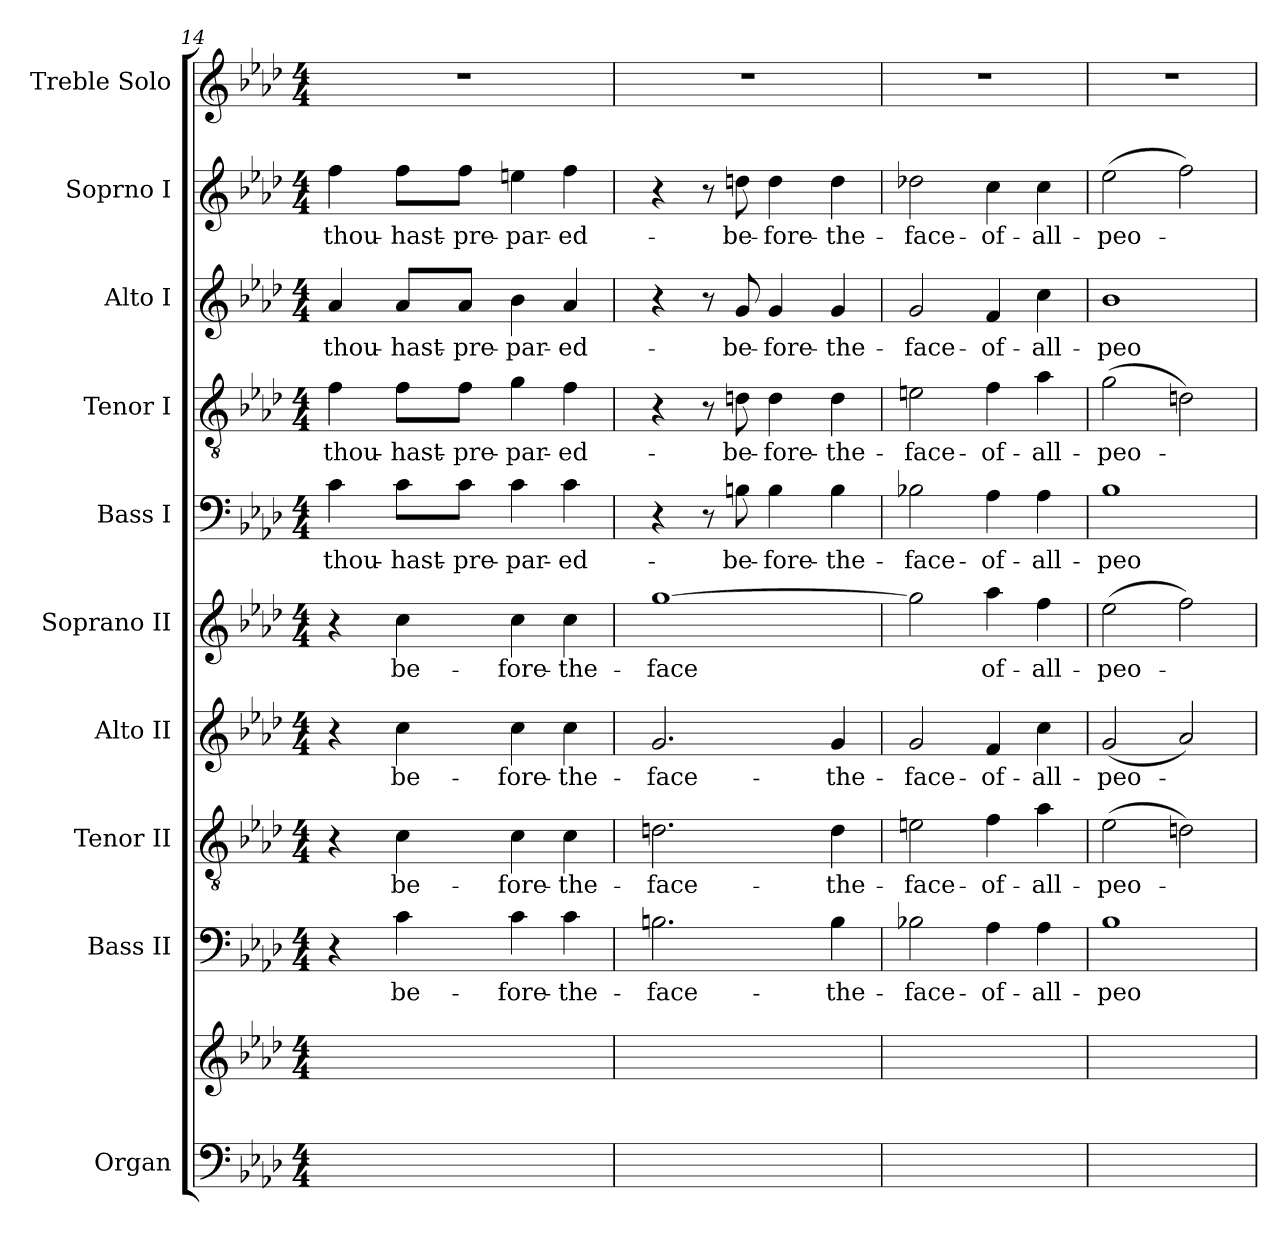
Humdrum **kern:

**kern	**kern	**kern	**text	**kern	**text	**kern	**text	**kern	**text	**kern	**text	**kern	**text	**kern	**text	**kern	**text	**kern
*part10	*part10	*part9	*part9	*part8	*part8	*part7	*part7	*part6	*part6	*part5	*part5	*part4	*part4	*part3	*part3	*part2	*part2	*part1
*staff11	*staff10	*staff9	*staff9	*staff8	*staff8	*staff7	*staff7	*staff6	*staff6	*staff5	*staff5	*staff4	*staff4	*staff3	*staff3	*staff2	*staff2	*staff1
*I"Organ	*	*I"Bass II	*	*I"Tenor II	*	*I"Alto II	*	*I"Soprano II	*	*I"Bass I	*	*I"Tenor I	*	*I"Alto I	*	*I"Soprno I	*	*I"Treble Solo
*I'Org.	*	*	*	*	*	*	*	*	*	*	*	*	*	*	*	*	*	*I'Tr. So.
*clefF4	*clefG2	*clefF4	*	*clefGv2	*	*clefG2	*	*clefG2	*	*clefF4	*	*clefGv2	*	*clefG2	*	*clefG2	*	*clefG2
*k[b-e-a-d-]	*k[b-e-a-d-]	*k[b-e-a-d-]	*	*k[b-e-a-d-]	*	*k[b-e-a-d-]	*	*k[b-e-a-d-]	*	*k[b-e-a-d-]	*	*k[b-e-a-d-]	*	*k[b-e-a-d-]	*	*k[b-e-a-d-]	*	*k[b-e-a-d-]
*A-:	*A-:	*A-:	*	*A-:	*	*A-:	*	*A-:	*	*A-:	*	*A-:	*	*A-:	*	*A-:	*	*A-:
*M4/4	*M4/4	*M4/4	*	*M4/4	*	*M4/4	*	*M4/4	*	*M4/4	*	*M4/4	*	*M4/4	*	*M4/4	*	*M4/4
=14	=14	=14	=14	=14	=14	=14	=14	=14	=14	=14	=14	=14	=14	=14	=14	=14	=14	=14
!	!	!	!	!	!	!	!	!	!	!	!LO:LY:b:color=#000000	!	!	!	!	!	!	!
!	!	!	!	!	!	!	!	!	!	!	!	!	!LO:LY:b:color=#000000	!	!	!	!	!
!	!	!	!	!	!	!	!	!	!	!	!	!	!	!	!LO:LY:b:color=#000000	!	!	!
!	!	!	!	!	!	!	!	!	!	!	!	!	!	!	!	!	!LO:LY:b:color=#000000	!
1ciyy	4fi\yy 4a-iyy 4ffiyy	4r	.	4r	.	4r	.	4r	.	4ci\	-thou-	4fi\	-thou-	4a-i/	-thou-	4ffi\	-thou-	1r
!	!	!	!LO:LY:b:color=#000000	!	!	!	!	!	!	!	!	!	!	!	!	!	!	!
!	!	!	!	!	!LO:LY:b:color=#000000	!	!	!	!	!	!	!	!	!	!	!	!	!
!	!	!	!	!	!	!	!LO:LY:b:color=#000000	!	!	!	!	!	!	!	!	!	!	!
!	!	!	!	!	!	!	!	!	!LO:LY:b:color=#000000	!	!	!	!	!	!	!	!	!
!	!	!	!	!	!	!	!	!	!	!	!LO:LY:b:color=#000000	!	!	!	!	!	!	!
!	!	!	!	!	!	!	!	!	!	!	!	!	!LO:LY:b:color=#000000	!	!	!	!	!
!	!	!	!	!	!	!	!	!	!	!	!	!	!	!	!LO:LY:b:color=#000000	!	!	!
!	!	!	!	!	!	!	!	!	!	!	!	!	!	!	!	!	!LO:LY:b:color=#000000	!
.	4fi\yy 4a-iyy 4ffiyy	4ci\	-be-	4ci\	-be-	4cci\	-be-	4cci\	-be-	8ci\L	-hast-	8fi\L	-hast-	8a-i/L	-hast-	8ffi\L	-hast-	.
!	!	!	!	!	!	!	!	!	!	!	!LO:LY:b:color=#000000	!	!	!	!	!	!	!
!	!	!	!	!	!	!	!	!	!	!	!	!	!LO:LY:b:color=#000000	!	!	!	!	!
!	!	!	!	!	!	!	!	!	!	!	!	!	!	!	!LO:LY:b:color=#000000	!	!	!
!	!	!	!	!	!	!	!	!	!	!	!	!	!	!	!	!	!LO:LY:b:color=#000000	!
.	.	.	.	.	.	.	.	.	.	8ci\J	-pre-	8fi\J	-pre-	8a-i/J	-pre-	8ffi\J	-pre-	.
!	!	!	!LO:LY:b:color=#000000	!	!	!	!	!	!	!	!	!	!	!	!	!	!	!
!	!	!	!	!	!LO:LY:b:color=#000000	!	!	!	!	!	!	!	!	!	!	!	!	!
!	!	!	!	!	!	!	!LO:LY:b:color=#000000	!	!	!	!	!	!	!	!	!	!	!
!	!	!	!	!	!	!	!	!	!LO:LY:b:color=#000000	!	!	!	!	!	!	!	!	!
!	!	!	!	!	!	!	!	!	!	!	!LO:LY:b:color=#000000	!	!	!	!	!	!	!
!	!	!	!	!	!	!	!	!	!	!	!	!	!LO:LY:b:color=#000000	!	!	!	!	!
!	!	!	!	!	!	!	!	!	!	!	!	!	!	!	!LO:LY:b:color=#000000	!	!	!
!	!	!	!	!	!	!	!	!	!	!	!	!	!	!	!	!	!LO:LY:b:color=#000000	!
.	4gi\yy 4b-iyy 4eeiyy	4ci\	-fore-	4ci\	-fore-	4cci\	-fore-	4cci\	-fore-	4ci\	-par-	4gi\	-par-	4b-i\	-par-	4eeni\	-par-	.
!	!	!	!LO:LY:b:color=#000000	!	!	!	!	!	!	!	!	!	!	!	!	!	!	!
!	!	!	!	!	!LO:LY:b:color=#000000	!	!	!	!	!	!	!	!	!	!	!	!	!
!	!	!	!	!	!	!	!LO:LY:b:color=#000000	!	!	!	!	!	!	!	!	!	!	!
!	!	!	!	!	!	!	!	!	!LO:LY:b:color=#000000	!	!	!	!	!	!	!	!	!
!	!	!	!	!	!	!	!	!	!	!	!LO:LY:b:color=#000000	!	!	!	!	!	!	!
!	!	!	!	!	!	!	!	!	!	!	!	!	!LO:LY:b:color=#000000	!	!	!	!	!
!	!	!	!	!	!	!	!	!	!	!	!	!	!	!	!LO:LY:b:color=#000000	!	!	!
!	!	!	!	!	!	!	!	!	!	!	!	!	!	!	!	!	!LO:LY:b:color=#000000	!
.	4fi\yy 4a-iyy 4ffiyy	4ci\	-the-	4ci\	-the-	4cci\	-the-	4cci\	-the-	4ci\	-ed-	4fi\	-ed-	4a-i/	-ed-	4ffi\	-ed-	.
!!LO:LB:g=z
=15	=15	=15	=15	=15	=15	=15	=15	=15	=15	=15	=15	=15	=15	=15	=15	=15	=15	=15
*	*^	*	*	*	*	*	*	*	*	*	*	*	*	*	*	*	*	*
!	!	!	!	!LO:LY:b:color=#000000	!	!	!	!	!	!	!	!	!	!	!	!	!	!	!
!	!	!	!	!	!	!LO:LY:b:color=#000000	!	!	!	!	!	!	!	!	!	!	!	!	!
!	!	!	!	!	!	!	!	!LO:LY:b:color=#000000	!	!	!	!	!	!	!	!	!	!	!
!	!	!	!	!	!	!	!	!	!	!LO:LY:b:color=#000000	!	!	!	!	!	!	!	!	!
1Biyy 1diyy	[<1giyy [>1ggiyy	4ryy	2.Bni\	-face-	2.dni\	-face-	2.gi/	-face-	[>1ggi	-face	4r	.	4r	.	4r	.	4r	.	1r
.	.	4ddi\yy	.	.	.	.	.	.	.	.	8r	.	8r	.	8r	.	8r	.	.
!	!	!	!	!	!	!	!	!	!	!	!	!LO:LY:b:color=#000000	!	!	!	!	!	!	!
!	!	!	!	!	!	!	!	!	!	!	!	!	!	!LO:LY:b:color=#000000	!	!	!	!	!
!	!	!	!	!	!	!	!	!	!	!	!	!	!	!	!	!LO:LY:b:color=#000000	!	!	!
!	!	!	!	!	!	!	!	!	!	!	!	!	!	!	!	!	!	!LO:LY:b:color=#000000	!
.	.	.	.	.	.	.	.	.	.	.	8Bni\	-be-	8dni\	-be-	8gi/	-be-	8ddni\	-be-	.
!	!	!	!	!	!	!	!	!	!	!	!	!LO:LY:b:color=#000000	!	!	!	!	!	!	!
!	!	!	!	!	!	!	!	!	!	!	!	!	!	!LO:LY:b:color=#000000	!	!	!	!	!
!	!	!	!	!	!	!	!	!	!	!	!	!	!	!	!	!LO:LY:b:color=#000000	!	!	!
!	!	!	!	!	!	!	!	!	!	!	!	!	!	!	!	!	!	!LO:LY:b:color=#000000	!
.	.	4ddi\yy	.	.	.	.	.	.	.	.	4Bi\	-fore-	4di\	-fore-	4gi/	-fore-	4ddi\	-fore-	.
!	!	!	!	!LO:LY:b:color=#000000	!	!	!	!	!	!	!	!	!	!	!	!	!	!	!
!	!	!	!	!	!	!LO:LY:b:color=#000000	!	!	!	!	!	!	!	!	!	!	!	!	!
!	!	!	!	!	!	!	!	!LO:LY:b:color=#000000	!	!	!	!	!	!	!	!	!	!	!
!	!	!	!	!	!	!	!	!	!	!	!	!LO:LY:b:color=#000000	!	!	!	!	!	!	!
!	!	!	!	!	!	!	!	!	!	!	!	!	!	!LO:LY:b:color=#000000	!	!	!	!	!
!	!	!	!	!	!	!	!	!	!	!	!	!	!	!	!	!LO:LY:b:color=#000000	!	!	!
!	!	!	!	!	!	!	!	!	!	!	!	!	!	!	!	!	!	!LO:LY:b:color=#000000	!
.	.	4ddi\yy	4Bi\	-the-	4di\	-the-	4gi/	-the-	.	.	4Bi\	-the-	4di\	-the-	4gi/	-the-	4ddi\	-the-	.
*	*v	*v	*	*	*	*	*	*	*	*	*	*	*	*	*	*	*	*	*
=16	=16	=16	=16	=16	=16	=16	=16	=16	=16	=16	=16	=16	=16	=16	=16	=16	=16	=16
*	*^	*	*	*	*	*	*	*	*	*	*	*	*	*	*	*	*	*
!	!	!	!	!LO:LY:b:color=#000000	!	!	!	!	!	!	!	!	!	!	!	!	!	!	!
*	*v	*v	*	*	*	*	*	*	*	*	*	*	*	*	*	*	*	*	*
*	*^	*	*	*	*	*	*	*	*	*	*	*	*	*	*	*	*	*
!	!	!	!	!	!	!LO:LY:b:color=#000000	!	!	!	!	!	!	!	!	!	!	!	!	!
*	*v	*v	*	*	*	*	*	*	*	*	*	*	*	*	*	*	*	*	*
*	*^	*	*	*	*	*	*	*	*	*	*	*	*	*	*	*	*	*
!	!	!	!	!	!	!	!	!LO:LY:b:color=#000000	!	!	!	!	!	!	!	!	!	!	!
*	*v	*v	*	*	*	*	*	*	*	*	*	*	*	*	*	*	*	*	*
*	*^	*	*	*	*	*	*	*	*	*	*	*	*	*	*	*	*	*
!	!	!	!	!	!	!	!	!	!	!	!	!LO:LY:b:color=#000000	!	!	!	!	!	!	!
*	*v	*v	*	*	*	*	*	*	*	*	*	*	*	*	*	*	*	*	*
*	*^	*	*	*	*	*	*	*	*	*	*	*	*	*	*	*	*	*
!	!	!	!	!	!	!	!	!	!	!	!	!	!	!LO:LY:b:color=#000000	!	!	!	!	!
*	*v	*v	*	*	*	*	*	*	*	*	*	*	*	*	*	*	*	*	*
*	*^	*	*	*	*	*	*	*	*	*	*	*	*	*	*	*	*	*
!	!	!	!	!	!	!	!	!	!	!	!	!	!	!	!	!LO:LY:b:color=#000000	!	!	!
*	*v	*v	*	*	*	*	*	*	*	*	*	*	*	*	*	*	*	*	*
*	*^	*	*	*	*	*	*	*	*	*	*	*	*	*	*	*	*	*
!	!	!	!	!	!	!	!	!	!	!	!	!	!	!	!	!	!	!LO:LY:b:color=#000000	!
*	*v	*v	*	*	*	*	*	*	*	*	*	*	*	*	*	*	*	*	*
2B-i\yy 2eiyy	2gi\yy] 2ggiyy]	2B-Xi\	-face-	2eni\	-face-	2gi/	-face-	2ggi\]	.	2B-Xi\	-face-	2eni\	-face-	2gi/	-face-	2dd-Xi\	-face-	1r
!	!	!	!LO:LY:b:color=#000000	!	!	!	!	!	!	!	!	!	!	!	!	!	!	!
!	!	!	!	!	!LO:LY:b:color=#000000	!	!	!	!	!	!	!	!	!	!	!	!	!
!	!	!	!	!	!	!	!LO:LY:b:color=#000000	!	!	!	!	!	!	!	!	!	!	!
!	!	!	!	!	!	!	!	!	!LO:LY:b:color=#000000	!	!	!	!	!	!	!	!	!
!	!	!	!	!	!	!	!	!	!	!	!LO:LY:b:color=#000000	!	!	!	!	!	!	!
!	!	!	!	!	!	!	!	!	!	!	!	!	!LO:LY:b:color=#000000	!	!	!	!	!
!	!	!	!	!	!	!	!	!	!	!	!	!	!	!	!LO:LY:b:color=#000000	!	!	!
!	!	!	!	!	!	!	!	!	!	!	!	!	!	!	!	!	!LO:LY:b:color=#000000	!
4A-i\yy 4fiyy	4a-i\yy 4cciyy 4aa-iyy	4A-i\	-of-	4fi\	-of-	4fi/	-of-	4aa-i\	of-	4A-i\	-of-	4fi\	-of-	4fi/	-of-	4cci\	-of-	.
!	!	!	!LO:LY:b:color=#000000	!	!	!	!	!	!	!	!	!	!	!	!	!	!	!
!	!	!	!	!	!LO:LY:b:color=#000000	!	!	!	!	!	!	!	!	!	!	!	!	!
!	!	!	!	!	!	!	!LO:LY:b:color=#000000	!	!	!	!	!	!	!	!	!	!	!
!	!	!	!	!	!	!	!	!	!LO:LY:b:color=#000000	!	!	!	!	!	!	!	!	!
!	!	!	!	!	!	!	!	!	!	!	!LO:LY:b:color=#000000	!	!	!	!	!	!	!
!	!	!	!	!	!	!	!	!	!	!	!	!	!LO:LY:b:color=#000000	!	!	!	!	!
!	!	!	!	!	!	!	!	!	!	!	!	!	!	!	!LO:LY:b:color=#000000	!	!	!
!	!	!	!	!	!	!	!	!	!	!	!	!	!	!	!	!	!LO:LY:b:color=#000000	!
4A-i\yy	4a-i\yy 4cciyy 4ffiyy	4A-i\	-all-	4a-i\	-all-	4cci\	-all-	4ffi\	-all-	4A-i\	-all-	4a-i\	-all-	4cci\	-all-	4cci\	-all-	.
=17	=17	=17	=17	=17	=17	=17	=17	=17	=17	=17	=17	=17	=17	=17	=17	=17	=17	=17
*^	*^	*	*	*	*	*	*	*	*	*	*	*	*	*	*	*	*	*
!	!	!	!	!	!LO:LY:b:color=#000000	!	!	!	!	!	!	!	!	!	!	!	!	!	!	!
!	!	!	!	!	!	!	!LO:LY:b:color=#000000	!	!	!	!	!	!	!	!	!	!	!	!	!
!	!	!	!	!	!	!	!	!	!LO:LY:b:color=#000000	!	!	!	!	!	!	!	!	!	!	!
!	!	!	!	!	!	!	!	!	!	!	!LO:LY:b:color=#000000	!	!	!	!	!	!	!	!	!
!	!	!	!	!	!	!	!	!	!	!	!	!	!LO:LY:b:color=#000000	!	!	!	!	!	!	!
!	!	!	!	!	!	!	!	!	!	!	!	!	!	!	!LO:LY:b:color=#000000	!	!	!	!	!
!	!	!	!	!	!	!	!	!	!	!	!	!	!	!	!	!	!LO:LY:b:color=#000000	!	!	!
!	!	!	!	!	!	!	!	!	!	!	!	!	!	!	!	!	!	!	!LO:LY:b:color=#000000	!
2e-i/yy	1B-iyy	2gi/yy 2ee-iyy	1b-iyy	1B-i	-peo-	(2e-i\	-peo-	(2gi/	-peo-	(2ee-i\	-peo-	1B-i	-peo-	(2gi\	-peo-	1b-i	-peo-	(2ee-i\	-peo-	1r
2di\yy	.	2fi\yy 2ffiyy	.	.	.	2dni\)	.	2a-i/)	.	2ffi\)	.	.	.	2dni\)	.	.	.	2ffi\)	.	.
*v	*v	*	*	*	*	*	*	*	*	*	*	*	*	*	*	*	*	*	*	*
*	*v	*v	*	*	*	*	*	*	*	*	*	*	*	*	*	*	*	*	*
=	=	=	=	=	=	=	=	=	=	=	=	=	=	=	=	=	=	=
*-	*-	*-	*-	*-	*-	*-	*-	*-	*-	*-	*-	*-	*-	*-	*-	*-	*-	*-
